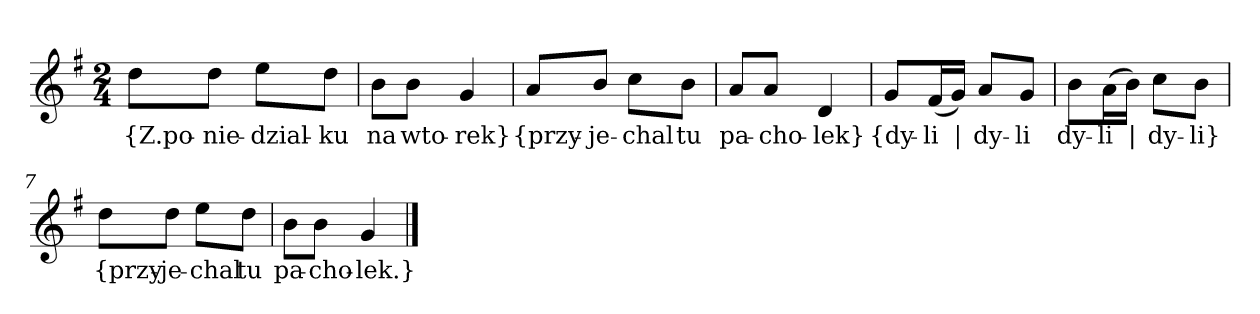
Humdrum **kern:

**kern	**text
*part1	*part1
*staff1	*staff1
*clefG2	*
*k[f#]	*
*G:	*
*M2/4	*
=	=
8dd\L	{Z.po-
8dd\J	-nie-
8ee\L	-dzial-
8dd\J	-ku
=2	=2
8b\L	na
8b\J	wto-
4g	-rek}
=3y	=3y
8a/L	{przy-
8b/J	-je-
8cc\L	-chal
8b\J	tu
=4	=4
8a/L	pa-
8a/J	-cho-
4d	-lek}
=5y	=5y
8g/L	{dy-
(16f#/L	-li
16g/JJ)	|
8a/L	dy-
8g/J	-li
=6	=6
8b\L	dy-
(16a\L	-li
16b\JJ)	|
8cc\L	dy-
8b\J	-li}
=7y	=7y
8dd\L	{przy-
8dd\J	-je-
8ee\L	-chal
8dd\J	tu
=8	=8
8b\L	pa-
8b\J	-cho-
4g	-lek.}
==	==
*-	*-
